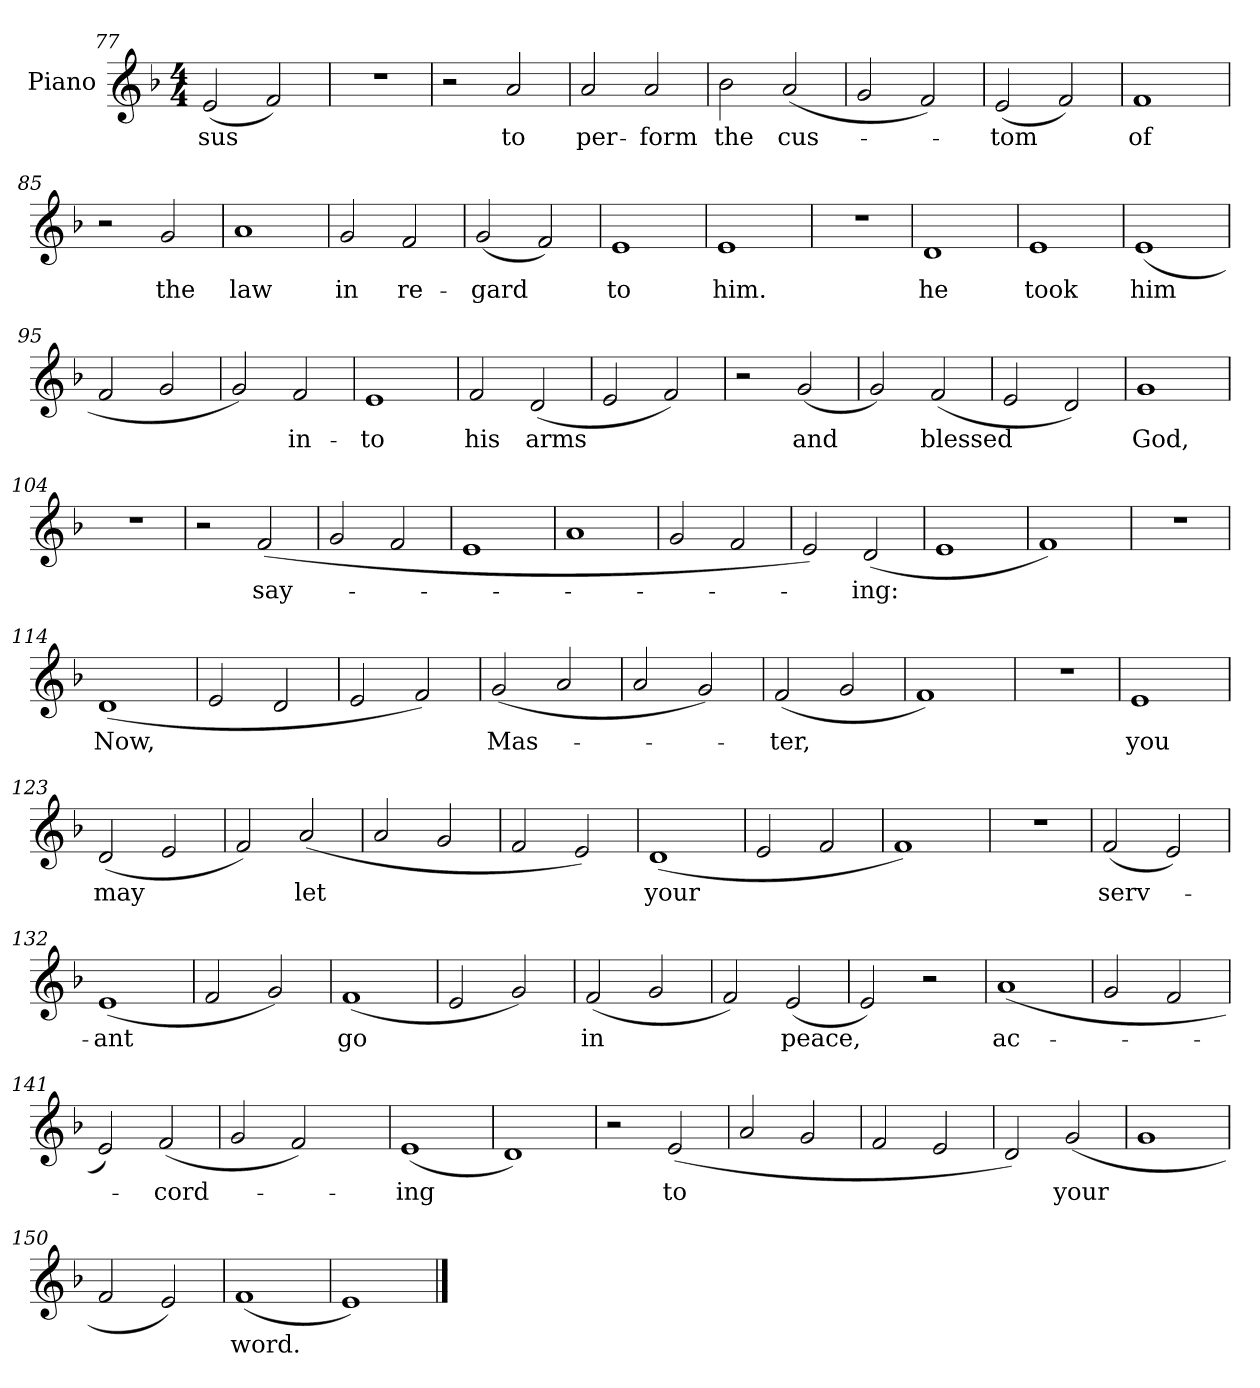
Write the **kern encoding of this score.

**kern	**text
*part1	*part1
*staff1	*staff1
*I"Piano	*
*I'Pno.	*
*clefG2	*
*k[b-]	*
*M4/4	*
=77	=77
!	!LO:LY:b
(>2e/	-sus
2f/)	.
=78	=78
1r	.
=79	=79
2r	.
!	!LO:LY:b
2a/	to
=80	=80
!	!LO:LY:b
2a/	per-
!	!LO:LY:b
2a/	-form
=81	=81
!	!LO:LY:b
2b-\	the
!	!LO:LY:b
(<2a/	cus-
=82	=82
2g/	.
2f/)	.
=83	=83
!	!LO:LY:b
(>2e/	-tom
2f/)	.
=84	=84
!	!LO:LY:b
1f	of
=85	=85
2r	.
!	!LO:LY:b
2g/	the
=86	=86
!	!LO:LY:b
1a	law
=87	=87
!	!LO:LY:b
2g/	in
!	!LO:LY:b
2f/	re-
=88	=88
!	!LO:LY:b
(<2g/	-gard
2f/)	.
=89	=89
!	!LO:LY:b
1e	to
!!LO:LB:g=z
=90	=90
!	!LO:LY:b
1e	him.
!!LO:LB:g=z
=91	=91
1r	.
=92	=92
!	!LO:LY:b
1d	he
=93	=93
!	!LO:LY:b
1e	took
=94	=94
!	!LO:LY:b
(>1e	him
=95	=95
2f/	.
2g/	.
=96	=96
2g/)	.
!	!LO:LY:b
2f/	in-
=97	=97
!	!LO:LY:b
1e	-to
=98	=98
!	!LO:LY:b
2f/	his
!	!LO:LY:b
(>2d/	arms
=99	=99
2e/	.
2f/)	.
=100	=100
2r	.
!	!LO:LY:b
(<2g/	and
=101	=101
2g/)	.
!	!LO:LY:b
(<2f/	blessed
=102	=102
2e/	.
2d/)	.
=103	=103
!	!LO:LY:b
1g	God,
=104	=104
1r	.
=105	=105
2r	.
!	!LO:LY:b
(>2f/	say-
!!LO:PB:g=z
=106	=106
2g/	.
2f/	.
=107	=107
1e	.
=108	=108
1a	.
=109	=109
2g/	.
2f/	.
=110	=110
2e/)	.
!	!LO:LY:b
(>2d/	-ing:
=111	=111
1e	.
=112	=112
1f)	.
=113	=113
1r	.
=114	=114
!	!LO:LY:b
(>1d	Now,
=115	=115
2e/	.
2d/	.
=116	=116
2e/	.
2f/)	.
=117	=117
!	!LO:LY:b
(>2g/	Mas-
2a/	.
=118	=118
2a/	.
2g/)	.
=119	=119
!	!LO:LY:b
(>2f/	-ter,
2g/	.
=120	=120
1f)	.
=121	=121
1r	.
!!LO:LB:g=z
=122	=122
!	!LO:LY:b
1e	you
!!LO:LB:g=z
=123	=123
!	!LO:LY:b
(>2d/	may
2e/	.
=124	=124
2f/)	.
!	!LO:LY:b
(>2a/	let
=125	=125
2a/	.
2g/	.
=126	=126
2f/	.
2e/)	.
=127	=127
!	!LO:LY:b
(>1d	your
=128	=128
2e/	.
2f/	.
=129	=129
1f)	.
=130	=130
1r	.
=131	=131
!	!LO:LY:b
(<2f/	serv-
2e/)	.
=132	=132
!	!LO:LY:b
(>1e	-ant
=133	=133
2f/	.
2g/)	.
=134	=134
!	!LO:LY:b
(<1f	go
=135	=135
2e/	.
2g/)	.
=136	=136
!	!LO:LY:b
(>2f/	in
2g/	.
=137	=137
2f/)	.
!	!LO:LY:b
(<2e/	peace,
=138	=138
2e/)	.
2r	.
!!LO:LB:g=z
=139	=139
!	!LO:LY:b
(<1a	ac-
=140	=140
2g/	.
2f/	.
=141	=141
2e/)	.
!	!LO:LY:b
(>2f/	-cord-
=142	=142
2g/	.
2f/)	.
=143	=143
!	!LO:LY:b
(<1e	-ing
=144	=144
1d)	.
=145	=145
2r	.
!	!LO:LY:b
(>2e/	to
=146	=146
2a/	.
2g/	.
=147	=147
2f/	.
2e/	.
=148	=148
2d/)	.
!	!LO:LY:b
(<2g/	your
=149	=149
1g	.
=150	=150
2f/	.
2e/)	.
=151	=151
!	!LO:LY:b
(<1f	word.
=152	=152
1e)	.
==	==
*-	*-
